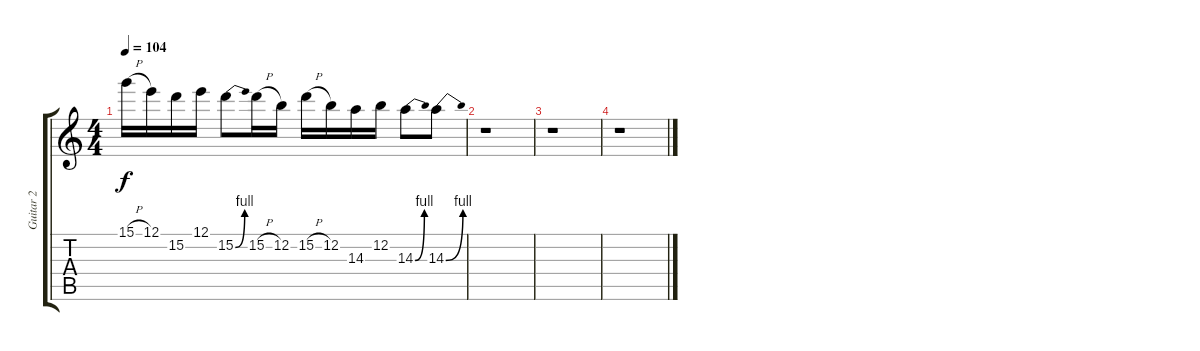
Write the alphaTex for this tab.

\track ("Guitar 2" "Guitar 2") {instrument distortionguitar}
\staff {score tabs}
\tuning (E4 B3 G3 D3 A2 E2) {hide}
\ts (4 4)
\tempo 104
\clef g2
\ks c
15.1{h}.16{dy f} 12.1.16 15.2.16 12.1.16 15.2{be (bend 0 0 60 4)}.8 15.2{h}.16 12.2.16 15.2{h}.16 12.2.16 14.3.16 12.2.16 14.3{be (bend 0 0 60 4)}.8 14.3{be (bend 0 0 60 4)}.8 |
r.1 |
r.1 |
r.1
